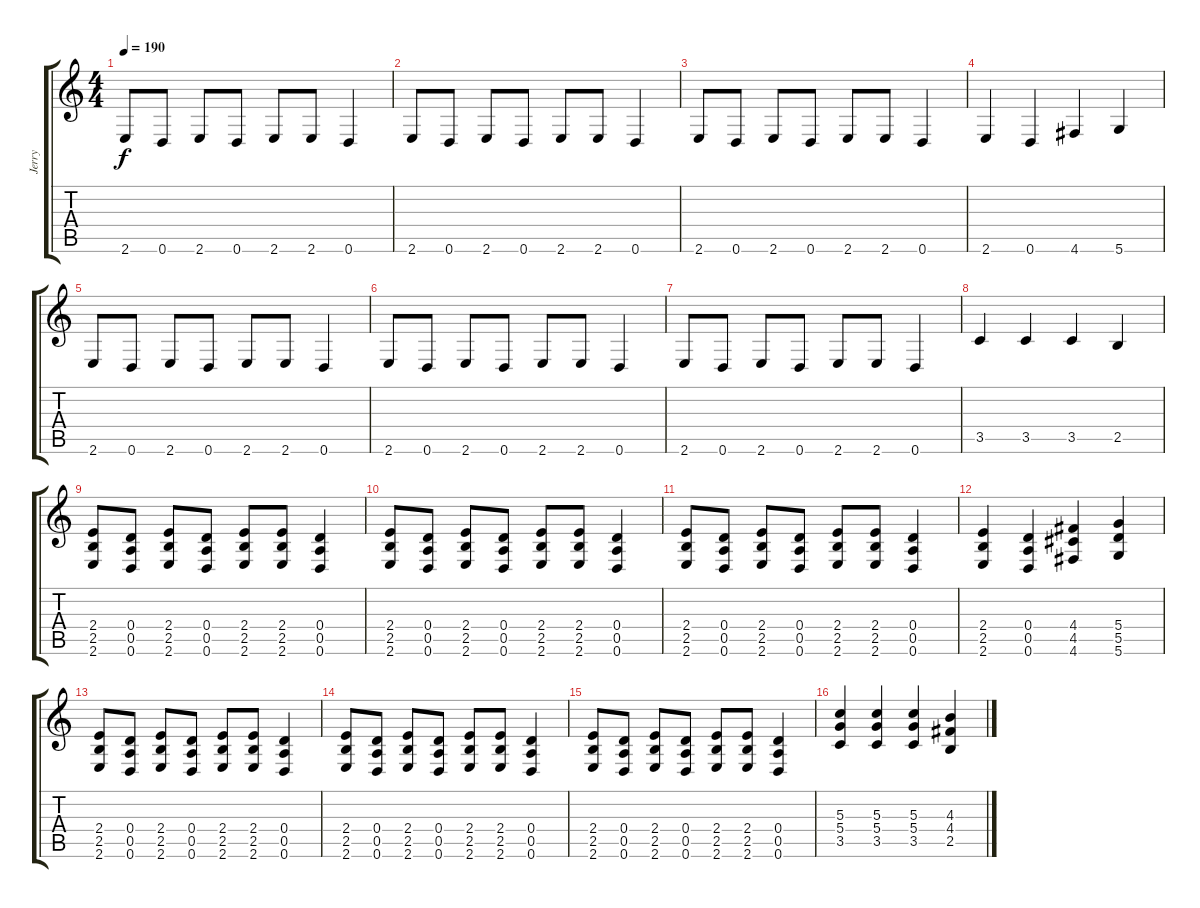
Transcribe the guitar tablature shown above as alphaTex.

\track ("Jerry" "Jerry") {instrument overdrivenguitar}
\staff {score tabs}
\tuning (E4 B3 G3 D3 A2 D2) {hide}
\ts (4 4)
\tempo 190
\clef g2
\ks c
2.6.8{dy f instrument overdrivenguitar} 0.6.8 2.6.8 0.6.8 2.6.8 2.6.8 0.6.4 |
2.6.8 0.6.8 2.6.8 0.6.8 2.6.8 2.6.8 0.6.4 |
2.6.8 0.6.8 2.6.8 0.6.8 2.6.8 2.6.8 0.6.4 |
2.6.4 0.6.4 4.6.4 5.6.4 |
2.6.8 0.6.8 2.6.8 0.6.8 2.6.8 2.6.8 0.6.4 |
2.6.8 0.6.8 2.6.8 0.6.8 2.6.8 2.6.8 0.6.4 |
2.6.8 0.6.8 2.6.8 0.6.8 2.6.8 2.6.8 0.6.4 |
3.5.4 3.5.4 3.5.4 2.5.4 |
(2.4 2.5 2.6).8 (0.4 0.5 0.6).8 (2.4 2.5 2.6).8 (0.4 0.5 0.6).8 (2.4 2.5 2.6).8 (2.4 2.5 2.6).8 (0.4 0.5 0.6).4 |
(2.4 2.5 2.6).8 (0.4 0.5 0.6).8 (2.4 2.5 2.6).8 (0.4 0.5 0.6).8 (2.4 2.5 2.6).8 (2.4 2.5 2.6).8 (0.4 0.5 0.6).4 |
(2.4 2.5 2.6).8 (0.4 0.5 0.6).8 (2.4 2.5 2.6).8 (0.4 0.5 0.6).8 (2.4 2.5 2.6).8 (2.4 2.5 2.6).8 (0.4 0.5 0.6).4 |
(2.4 2.5 2.6).4 (0.4 0.5 0.6).4 (4.4 4.5 4.6).4 (5.4 5.5 5.6).4 |
(2.4 2.5 2.6).8 (0.4 0.5 0.6).8 (2.4 2.5 2.6).8 (0.4 0.5 0.6).8 (2.4 2.5 2.6).8 (2.4 2.5 2.6).8 (0.4 0.5 0.6).4 |
(2.4 2.5 2.6).8 (0.4 0.5 0.6).8 (2.4 2.5 2.6).8 (0.4 0.5 0.6).8 (2.4 2.5 2.6).8 (2.4 2.5 2.6).8 (0.4 0.5 0.6).4 |
(2.4 2.5 2.6).8 (0.4 0.5 0.6).8 (2.4 2.5 2.6).8 (0.4 0.5 0.6).8 (2.4 2.5 2.6).8 (2.4 2.5 2.6).8 (0.4 0.5 0.6).4 |
(5.3 5.4 3.5).4 (5.3 5.4 3.5).4 (5.3 5.4 3.5).4 (4.3 4.4 2.5).4
